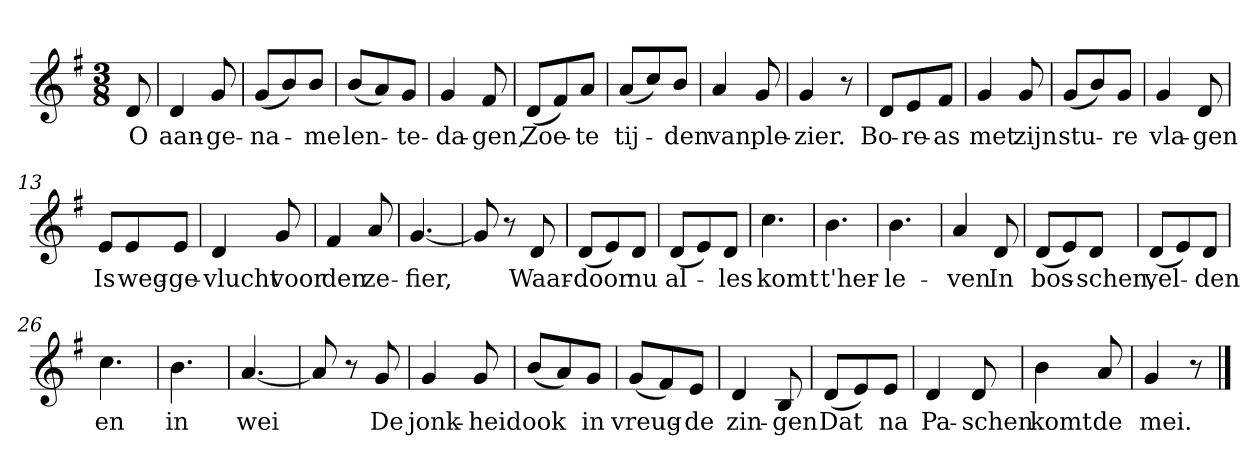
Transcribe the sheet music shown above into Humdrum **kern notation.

**kern	**text
*part1	*part1
*staff1	*staff1
*clefG2	*
*k[f#]	*
*G:	*
*M3/8	*
*MM120	*
=	=
8d	O
=1	=1
4d	aan-
8g	-ge-
=2	=2
(8g/L	-na-
8b/)	.
8b/J	-me
=3	=3
(8b/L	len-
8a/)	.
8g/J	-te-
=4	=4
4g	-da-
8f#	-gen,
=5	=5
(8d/L	Zoe-
8f#/)	.
8a/J	-te
=6	=6
(8a/L	tij-
8cc/)	.
8b/J	-den
=7	=7
4a	van
8g	ple-
=8	=8
4g	-zier.
8r	.
=9	=9
8d/L	Bo-
8e/	-re-
8f#/J	-as
=10	=10
4g	met
8g	zijn
=11	=11
(8g/L	stu-
8b/)	.
8g/J	-re
=12	=12
4g	vla-
8d	-gen
=13	=13
8e/L	Is
8e/	weg-
8e/J	-ge-
=14	=14
4d	-vlucht
8g	voor
=15	=15
4f#	den
8a	ze-
=16	=16
[4.g	-fier,
=17	=17
8g]	.
8r	.
8d	Waar-
=18	=18
(8d/L	-door
8e/)	.
8d/J	nu
=19	=19
(8d/L	al-
8e/)	.
8d/J	-les
=20	=20
4.cc	komt
=21	=21
4.b	t'her-
=22	=22
4.b	-le-
=23	=23
4a	-ven
8d	In
=24	=24
(8d/L	bos-
8e/)	.
8d/J	-schen,
=25	=25
(8d/L	vel-
8e/)	.
8d/J	-den
=26	=26
4.cc	en
=27	=27
4.b	in
=28	=28
[4.a	wei
=29	=29
8a]	.
8r	.
8g	De
=30	=30
4g	jonk-
8g	-heid
=31	=31
(8b/L	ook
8a/)	.
8g/J	in
=32	=32
(8g/L	vreug-
8f#/)	.
8e/J	-de
=33	=33
4d	zin-
8B	-gen
=34	=34
(8d/L	Dat
8e/)	.
8e/J	na
=35	=35
4d	Pa-
8d	-schen
=36	=36
4b	komt
8a	de
=37	=37
4g	mei.
8r	.
==	==
*-	*-
